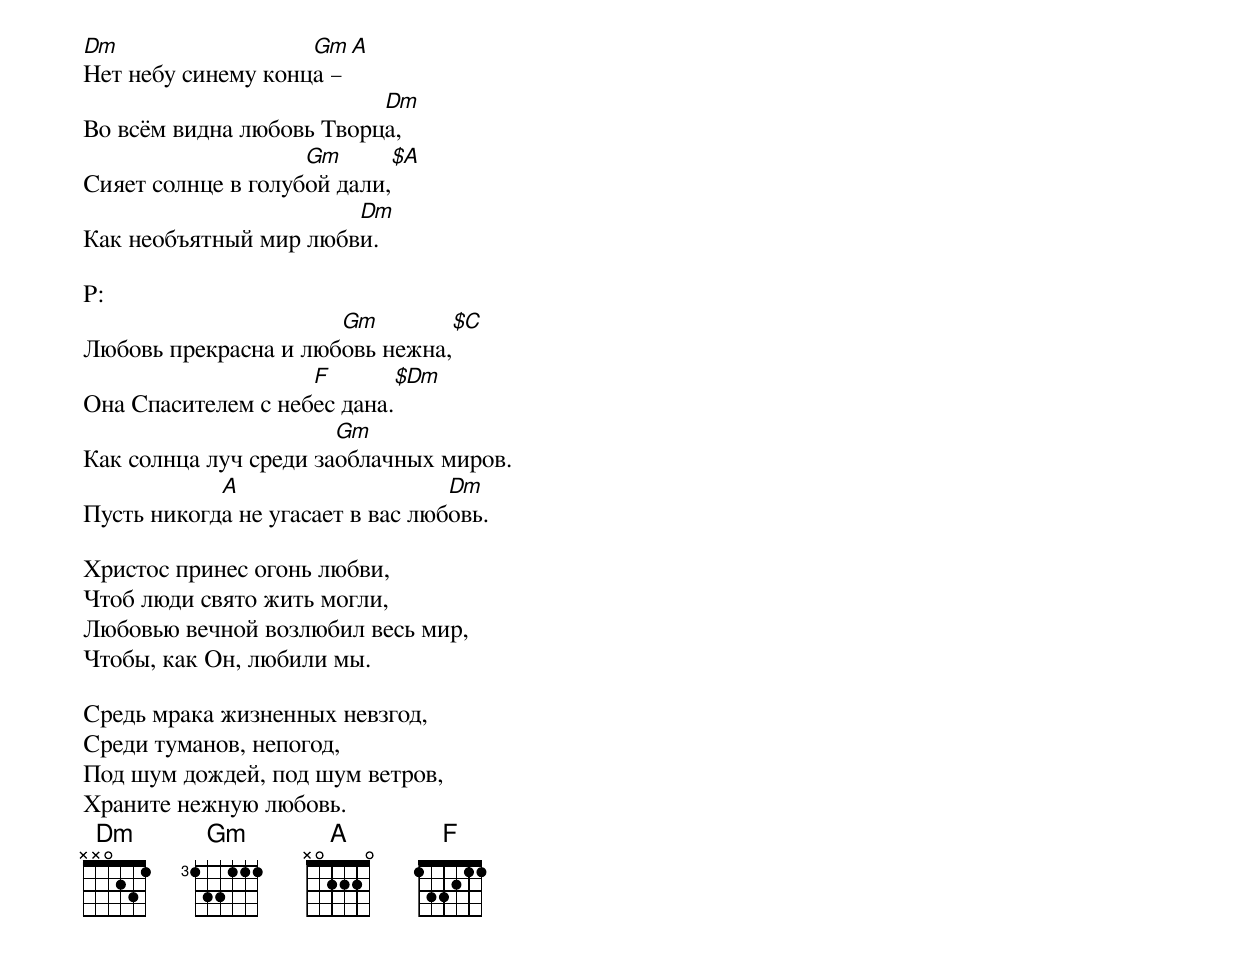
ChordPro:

[Dm]Нет небу синему конц[Gm]а –[A]
Во всём видна любовь Творц[Dm]а,
Сияет солнце в голуб[Gm]ой дали,[$A]
Как необъятный мир любв[Dm]и.

P:
Любовь прекрасна и люб[Gm]овь нежна,[$C]
Она Спасителем с неб[F]ес дана.[$Dm]
Как солнца луч среди за[Gm]облачных миров.
Пусть никогд[A]а не угасает в вас люб[Dm]овь.

Христос принес огонь любви,
Чтоб люди свято жить могли,
Любовью вечной возлюбил весь мир,
Чтобы, как Он, любили мы.

Средь мрака жизненных невзгод,
Среди туманов, непогод,
Под шум дождей, под шум ветров,
Храните нежную любовь.
